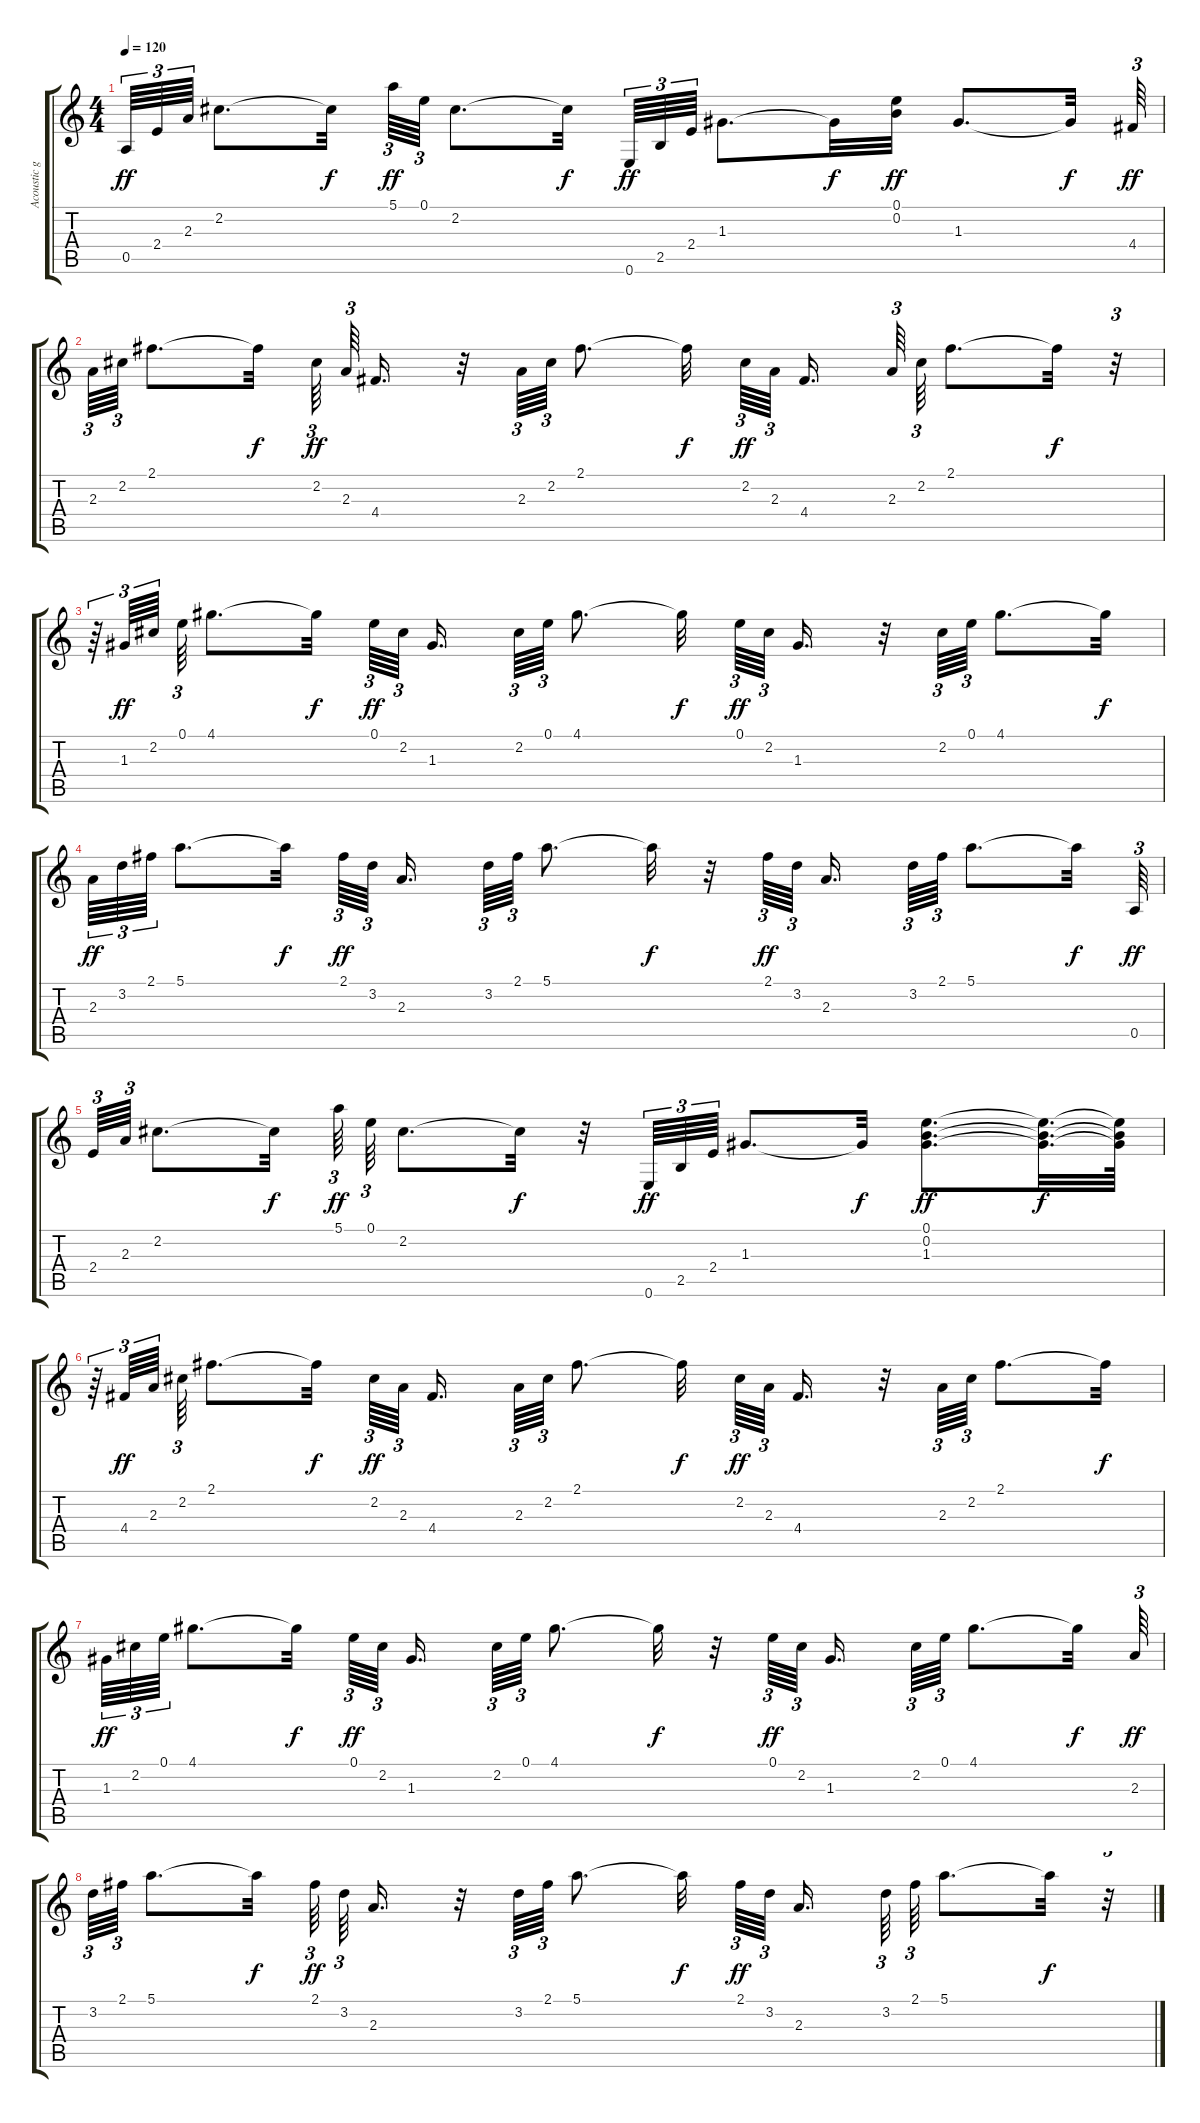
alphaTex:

\track ("Acoustic guitar" "Acoustic g") {instrument acousticguitarsteel}
\staff {score tabs}
\tuning (E4 B3 G3 D3 A2 E2) {hide}
\ts (4 4)
\tempo 120
\clef g2
\ks c
0.5.64{tu (3 2) dy ff} 2.4.64{tu (3 2)} 2.3.64{tu (3 2)} 2.2.8{d} 2.2{t}.32{dy f} 5.1.64{tu (3 2) dy ff} 0.1.64{tu (3 2)} 2.2.8{d} 2.2{t}.32{dy f} 0.6.64{tu (3 2) dy ff} 2.5.64{tu (3 2)} 2.4.64{tu (3 2)} 1.3.8{d} 1.3{t}.32{dy f} (0.1 0.2).32{dy ff} 1.3.8{d} 1.3{t}.32{dy f} 4.4.64{tu (3 2) dy ff} |
2.3.64{tu (3 2)} 2.2.64{tu (3 2)} 2.1.8{d} 2.1{t}.32{dy f} 2.2.64{tu (3 2) dy ff} 2.3.64{tu (3 2)} 4.4.16{d} r.32 2.3.64{tu (3 2)} 2.2.64{tu (3 2)} 2.1.8{d} 2.1{t}.32{dy f beam splitsecondary} 2.2.64{tu (3 2) dy ff} 2.3.64{tu (3 2) beam splitsecondary} 4.4.16{d} 2.3.64{tu (3 2)} 2.2.64{tu (3 2)} 2.1.8{d} 2.1{t}.32{dy f} r.32{tu (3 2)} |
r.64{tu (3 2)} 1.3.64{tu (3 2) dy ff} 2.2.64{tu (3 2) beam splitsecondary} 0.1.64{tu (3 2)} 4.1.8{d} 4.1{t}.32{dy f} 0.1.64{tu (3 2) dy ff} 2.2.64{tu (3 2) beam splitsecondary} 1.3.16{d beam splitsecondary} 2.2.64{tu (3 2)} 0.1.64{tu (3 2)} 4.1.8{d} 4.1{t}.32{dy f beam splitsecondary} 0.1.64{tu (3 2) dy ff} 2.2.64{tu (3 2) beam splitsecondary} 1.3.16{d} r.32 2.2.64{tu (3 2)} 0.1.64{tu (3 2)} 4.1.8{d} 4.1{t}.32{dy f} |
2.3.64{tu (3 2) dy ff} 3.2.64{tu (3 2)} 2.1.64{tu (3 2)} 5.1.8{d} 5.1{t}.32{dy f} 2.1.64{tu (3 2) dy ff} 3.2.64{tu (3 2) beam splitsecondary} 2.3.16{d beam splitsecondary} 3.2.64{tu (3 2)} 2.1.64{tu (3 2)} 5.1.8{d} 5.1{t}.32{dy f} r.32 2.1.64{tu (3 2) dy ff} 3.2.64{tu (3 2) beam splitsecondary} 2.3.16{d} 3.2.64{tu (3 2)} 2.1.64{tu (3 2)} 5.1.8{d} 5.1{t}.32{dy f} 0.5.64{tu (3 2) dy ff} |
2.4.64{tu (3 2)} 2.3.64{tu (3 2)} 2.2.8{d} 2.2{t}.32{dy f} 5.1.64{tu (3 2) dy ff} 0.1.64{tu (3 2)} 2.2.8{d} 2.2{t}.32{dy f} r.32 0.6.64{tu (3 2) dy ff} 2.5.64{tu (3 2)} 2.4.64{tu (3 2)} 1.3.8{d} 1.3{t}.32{dy f} (0.1 0.2 1.3).8{d dy ff} (0.1{t} 0.2{t} 1.3{t}).32{d dy f} (0.1{t} 0.2{t} 1.3{t}).64 |
r.64{tu (3 2)} 4.4.64{tu (3 2) dy ff} 2.3.64{tu (3 2) beam splitsecondary} 2.2.64{tu (3 2)} 2.1.8{d} 2.1{t}.32{dy f} 2.2.64{tu (3 2) dy ff} 2.3.64{tu (3 2) beam splitsecondary} 4.4.16{d beam splitsecondary} 2.3.64{tu (3 2)} 2.2.64{tu (3 2)} 2.1.8{d} 2.1{t}.32{dy f beam splitsecondary} 2.2.64{tu (3 2) dy ff} 2.3.64{tu (3 2) beam splitsecondary} 4.4.16{d} r.32 2.3.64{tu (3 2)} 2.2.64{tu (3 2)} 2.1.8{d} 2.1{t}.32{dy f} |
1.3.64{tu (3 2) dy ff} 2.2.64{tu (3 2)} 0.1.64{tu (3 2)} 4.1.8{d} 4.1{t}.32{dy f} 0.1.64{tu (3 2) dy ff} 2.2.64{tu (3 2) beam splitsecondary} 1.3.16{d beam splitsecondary} 2.2.64{tu (3 2)} 0.1.64{tu (3 2)} 4.1.8{d} 4.1{t}.32{dy f} r.32 0.1.64{tu (3 2) dy ff} 2.2.64{tu (3 2) beam splitsecondary} 1.3.16{d} 2.2.64{tu (3 2)} 0.1.64{tu (3 2)} 4.1.8{d} 4.1{t}.32{dy f} 2.3.64{tu (3 2) dy ff} |
3.2.64{tu (3 2)} 2.1.64{tu (3 2)} 5.1.8{d} 5.1{t}.32{dy f} 2.1.64{tu (3 2) dy ff} 3.2.64{tu (3 2)} 2.3.16{d} r.32 3.2.64{tu (3 2)} 2.1.64{tu (3 2)} 5.1.8{d} 5.1{t}.32{dy f beam splitsecondary} 2.1.64{tu (3 2) dy ff} 3.2.64{tu (3 2) beam splitsecondary} 2.3.16{d} 3.2.64{tu (3 2)} 2.1.64{tu (3 2)} 5.1.8{d} 5.1{t}.32{dy f} r.32{tu (3 2)}
